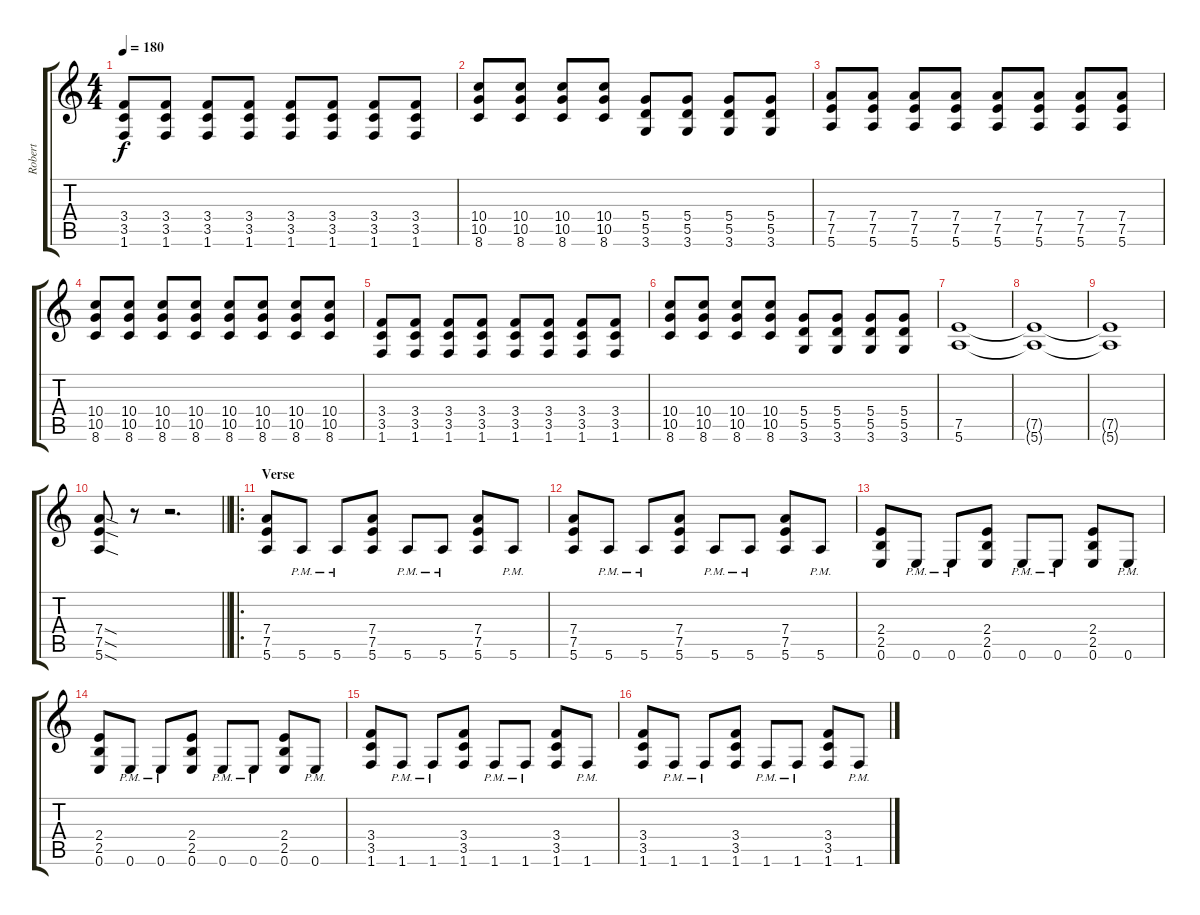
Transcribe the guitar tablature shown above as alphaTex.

\track ("Robert" "Robert") {instrument overdrivenguitar}
\staff {score tabs}
\tuning (E4 B3 G3 D3 A2 E2) {hide}
\ts (4 4)
\tempo 180
\clef g2
\ks c
(3.4 3.5 1.6).8{dy f} (3.4 3.5 1.6).8 (3.4 3.5 1.6).8 (3.4 3.5 1.6).8 (3.4 3.5 1.6).8 (3.4 3.5 1.6).8 (3.4 3.5 1.6).8 (3.4 3.5 1.6).8 |
(10.4 10.5 8.6).8 (10.4 10.5 8.6).8 (10.4 10.5 8.6).8 (10.4 10.5 8.6).8 (5.4 5.5 3.6).8 (5.4 5.5 3.6).8 (5.4 5.5 3.6).8 (5.4 5.5 3.6).8 |
(7.4 7.5 5.6).8 (7.4 7.5 5.6).8 (7.4 7.5 5.6).8 (7.4 7.5 5.6).8 (7.4 7.5 5.6).8 (7.4 7.5 5.6).8 (7.4 7.5 5.6).8 (7.4 7.5 5.6).8 |
(10.4 10.5 8.6).8 (10.4 10.5 8.6).8 (10.4 10.5 8.6).8 (10.4 10.5 8.6).8 (10.4 10.5 8.6).8 (10.4 10.5 8.6).8 (10.4 10.5 8.6).8 (10.4 10.5 8.6).8 |
(3.4 3.5 1.6).8 (3.4 3.5 1.6).8 (3.4 3.5 1.6).8 (3.4 3.5 1.6).8 (3.4 3.5 1.6).8 (3.4 3.5 1.6).8 (3.4 3.5 1.6).8 (3.4 3.5 1.6).8 |
(10.4 10.5 8.6).8 (10.4 10.5 8.6).8 (10.4 10.5 8.6).8 (10.4 10.5 8.6).8 (5.4 5.5 3.6).8 (5.4 5.5 3.6).8 (5.4 5.5 3.6).8 (5.4 5.5 3.6).8 |
(7.5 5.6).1 |
(7.5{t} 5.6{t}).1 |
(7.5{t} 5.6{t}).1 |
\barLineRight lightlight
(7.4{sod} 7.5{sod} 5.6{sod}).8{volume 11} r.8 r.2{d} |
\ro
\section ("" "Verse")
(7.4 7.5 5.6).8 5.6{pm}.8 5.6{pm}.8 (7.4 7.5 5.6).8 5.6{pm}.8 5.6{pm}.8 (7.4 7.5 5.6).8 5.6{pm}.8 |
(7.4 7.5 5.6).8 5.6{pm}.8 5.6{pm}.8 (7.4 7.5 5.6).8 5.6{pm}.8 5.6{pm}.8 (7.4 7.5 5.6).8 5.6{pm}.8 |
(2.4 2.5 0.6).8 0.6{pm}.8 0.6{pm}.8 (2.4 2.5 0.6).8 0.6{pm}.8 0.6{pm}.8 (2.4 2.5 0.6).8 0.6{pm}.8 |
(2.4 2.5 0.6).8 0.6{pm}.8 0.6{pm}.8 (2.4 2.5 0.6).8 0.6{pm}.8 0.6{pm}.8 (2.4 2.5 0.6).8 0.6{pm}.8 |
(3.4 3.5 1.6).8 1.6{pm}.8 1.6{pm}.8 (3.4 3.5 1.6).8 1.6{pm}.8 1.6{pm}.8 (3.4 3.5 1.6).8 1.6{pm}.8 |
(3.4 3.5 1.6).8 1.6{pm}.8 1.6{pm}.8 (3.4 3.5 1.6).8 1.6{pm}.8 1.6{pm}.8 (3.4 3.5 1.6).8 1.6{pm}.8
